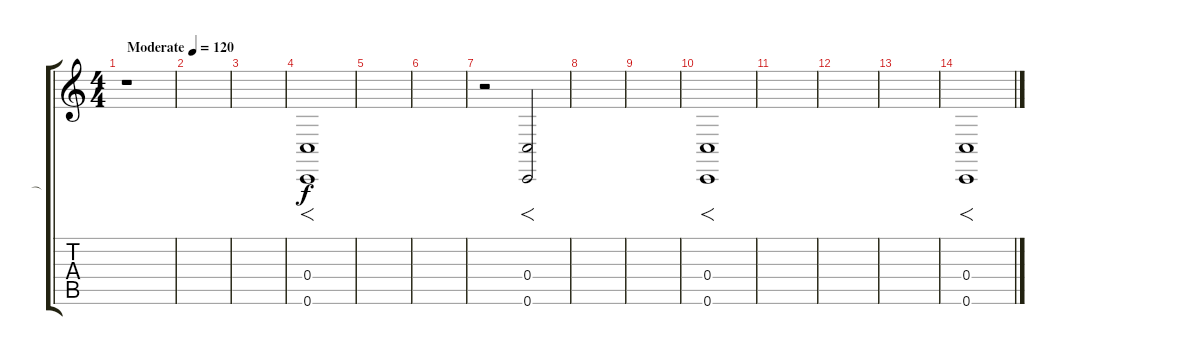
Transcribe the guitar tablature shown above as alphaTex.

\track (")" ")") {instrument tuba}
\staff {score tabs}
\tuning (D4 A3 F3 C3 G2 C2) {hide}
\ts (4 4)
\tempo (120 "Moderate")
\clef g2
\ks c
r.1{dy f instrument tuba} |
|
|
(0.4 0.6).1{f} |
|
|
r.2 (0.4 0.6).2{f} |
|
|
(0.4 0.6).1{f} |
|
|
|
(0.4 0.6).1{f}
